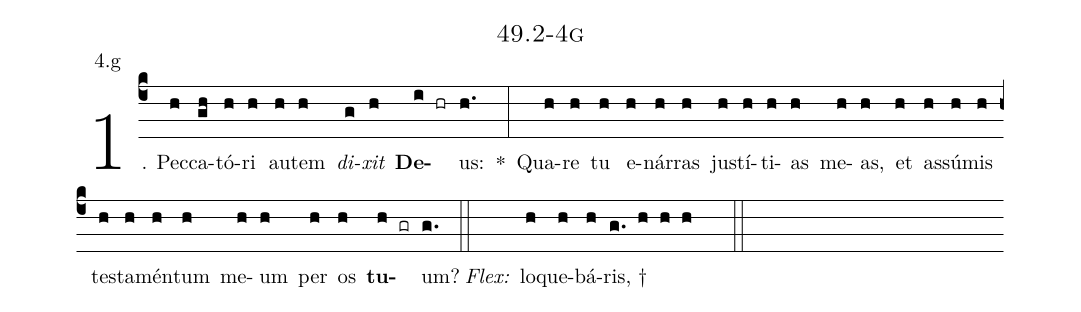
name: 49.2-4g;
annotation: 4.g;
%%
(c4)1. Pec(h)ca(gh)tó(h)ri(h) au(h)tem(h) <i>di</i>(g)<i>xit</i>(h) <b>De</b>(i hr)us:(h.) *(:) Qua(h)re(h) tu(h) e(h)nár(h)ras(h) jus(h)tí(h)ti(h)as(h) me(h)as,(h) et(h) as(h)sú(h)mis(h) tes(h)ta(h)mén(h)tum(h) me(h)um(h) per(h) os(h) <b>tu</b>(h gr)um?(g.) (::)
<i>Flex:</i>()  lo(h)que(h)bá(h)ris, †(g. h h h  ::)

%E(h) u(h) o(h) u(h) a(h) e.(g.) (::)
